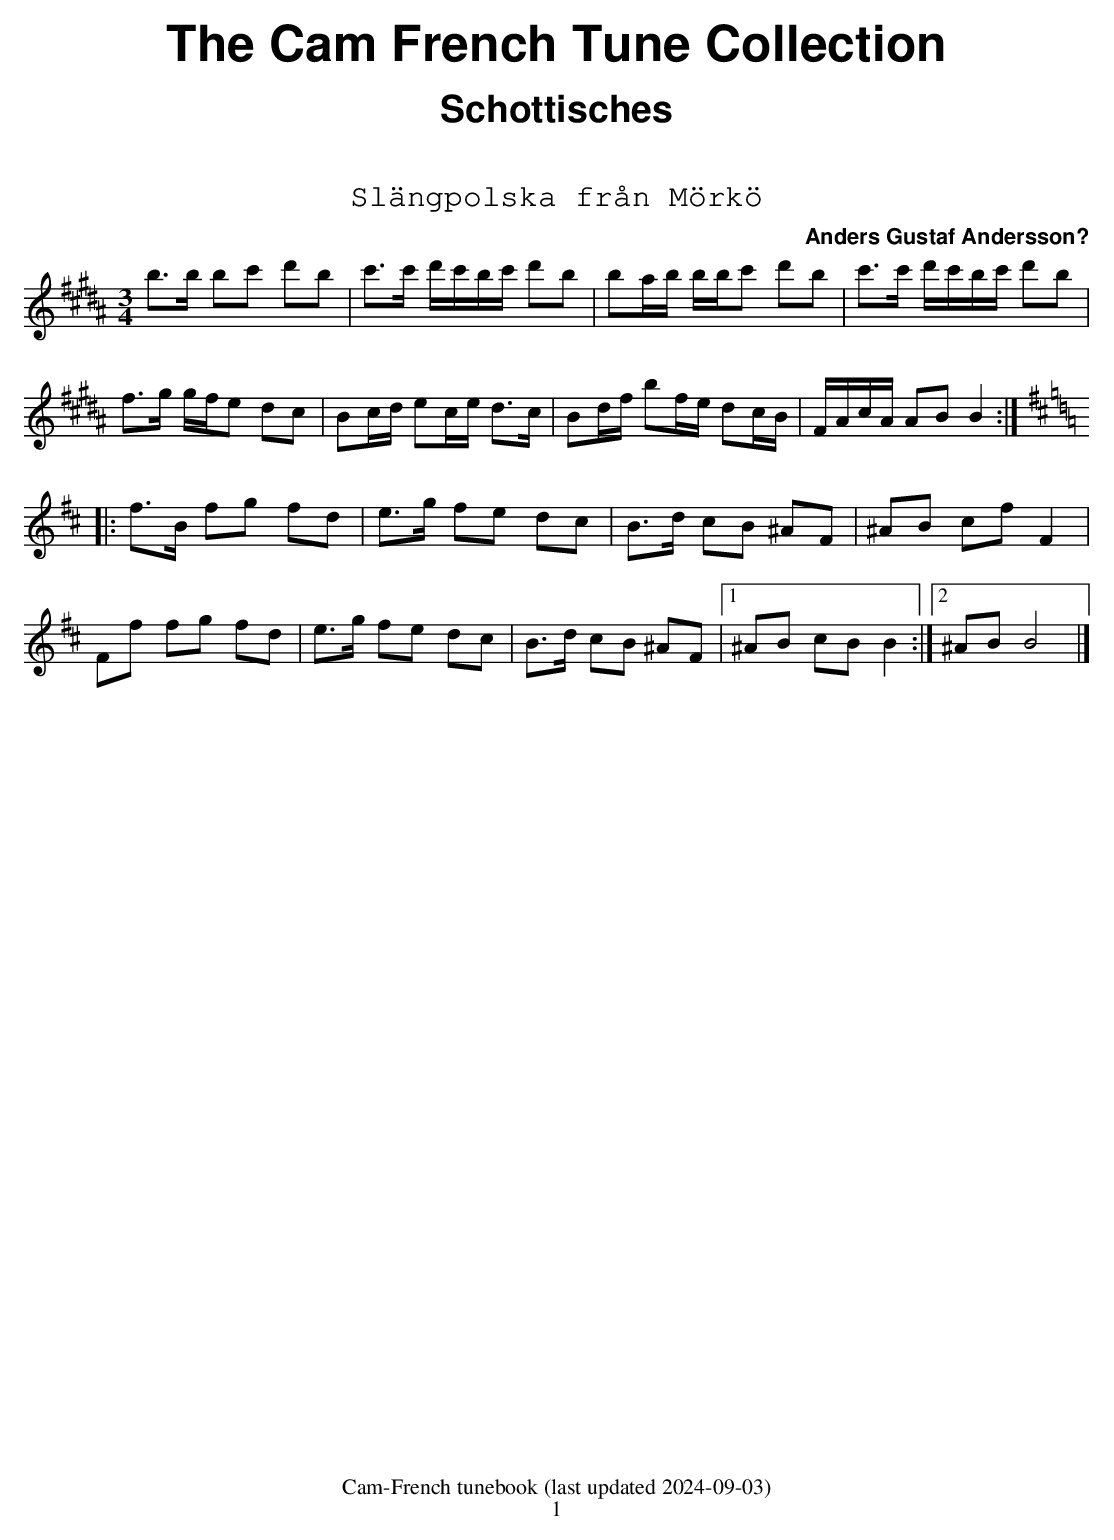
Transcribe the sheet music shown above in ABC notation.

X:1
T:Slängpolska från Mörkö
C:Anders Gustaf Andersson?
K:Bmaj
M:none
M:3/4
L:1/8
Q:1/4=107
b>b bc' d'b | c'>c' d'/2c'/2b/2c'/2 d'b | ba/2b/2 b/2b/2c' d'b | c'>c' d'/2c'/2b/2c'/2 d'b |
f3/2g/2 g/2f/2e dc | Bc/2d/2 ec/2e/2 d>c | Bd/2f/2 bf/2e/2 dc/2B/2 | F/2A/2c/2A/2 AB B2 :|
[K:Bm]|: f>B fg fd | e>g fe dc | B>d cB ^AF | ^AB cf F2 |
Ff fg fd | e>g fe dc | B>d cB ^AF |  [1^AB cB B2:| [2^AB B4 |]
